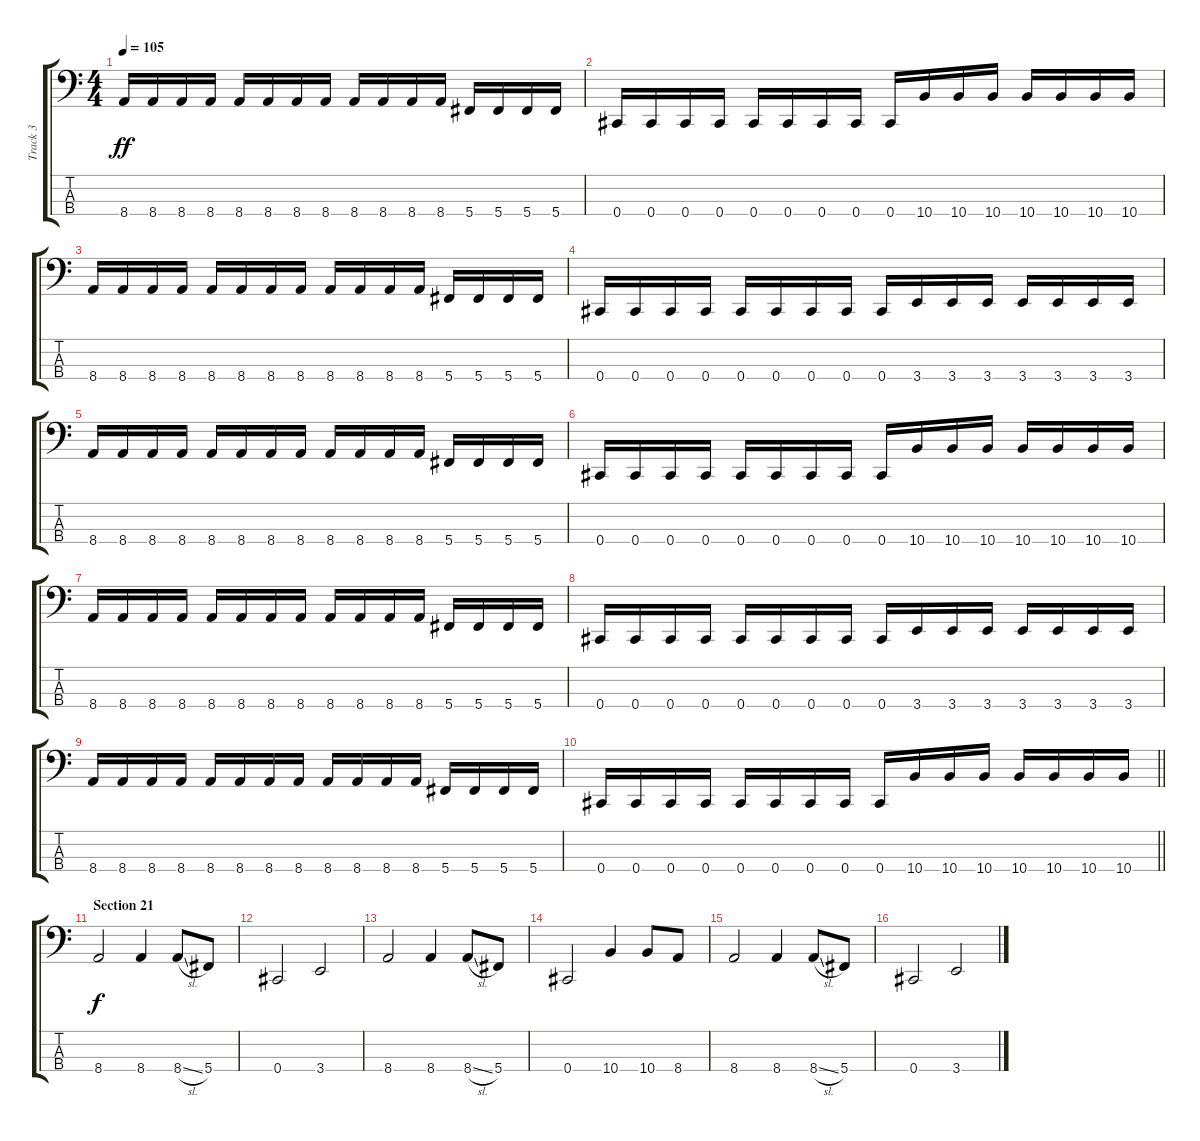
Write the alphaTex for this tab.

\track ("Track 3" "Track 3") {instrument electricbasspick}
\staff {score tabs}
\tuning (Gb2 Db2 Ab1 Db1) {hide}
\ts (4 4)
\tempo 105
\clef f4
\ks c
8.4.16{dy ff} 8.4.16 8.4.16 8.4.16 8.4.16 8.4.16 8.4.16 8.4.16 8.4.16 8.4.16 8.4.16 8.4.16 5.4.16 5.4.16 5.4.16 5.4.16 |
0.4.16 0.4.16 0.4.16 0.4.16 0.4.16 0.4.16 0.4.16 0.4.16 0.4.16 10.4.16 10.4.16 10.4.16 10.4.16 10.4.16 10.4.16 10.4.16 |
8.4.16 8.4.16 8.4.16 8.4.16 8.4.16 8.4.16 8.4.16 8.4.16 8.4.16 8.4.16 8.4.16 8.4.16 5.4.16 5.4.16 5.4.16 5.4.16 |
0.4.16 0.4.16 0.4.16 0.4.16 0.4.16 0.4.16 0.4.16 0.4.16 0.4.16 3.4.16 3.4.16 3.4.16 3.4.16 3.4.16 3.4.16 3.4.16 |
8.4.16 8.4.16 8.4.16 8.4.16 8.4.16 8.4.16 8.4.16 8.4.16 8.4.16 8.4.16 8.4.16 8.4.16 5.4.16 5.4.16 5.4.16 5.4.16 |
0.4.16 0.4.16 0.4.16 0.4.16 0.4.16 0.4.16 0.4.16 0.4.16 0.4.16 10.4.16 10.4.16 10.4.16 10.4.16 10.4.16 10.4.16 10.4.16 |
8.4.16 8.4.16 8.4.16 8.4.16 8.4.16 8.4.16 8.4.16 8.4.16 8.4.16 8.4.16 8.4.16 8.4.16 5.4.16 5.4.16 5.4.16 5.4.16 |
0.4.16 0.4.16 0.4.16 0.4.16 0.4.16 0.4.16 0.4.16 0.4.16 0.4.16 3.4.16 3.4.16 3.4.16 3.4.16 3.4.16 3.4.16 3.4.16 |
8.4.16 8.4.16 8.4.16 8.4.16 8.4.16 8.4.16 8.4.16 8.4.16 8.4.16 8.4.16 8.4.16 8.4.16 5.4.16 5.4.16 5.4.16 5.4.16 |
\barLineRight lightlight
0.4.16 0.4.16 0.4.16 0.4.16 0.4.16 0.4.16 0.4.16 0.4.16 0.4.16 10.4.16 10.4.16 10.4.16 10.4.16 10.4.16 10.4.16 10.4.16 |
\section ("" "Section 21")
8.4.2{dy f} 8.4.4 8.4{sl}.8 5.4.8 |
0.4.2 3.4.2 |
8.4.2 8.4.4 8.4{sl}.8 5.4.8 |
0.4.2 10.4.4 10.4.8 8.4.8 |
8.4.2 8.4.4 8.4{sl}.8 5.4.8 |
0.4.2 3.4.2
